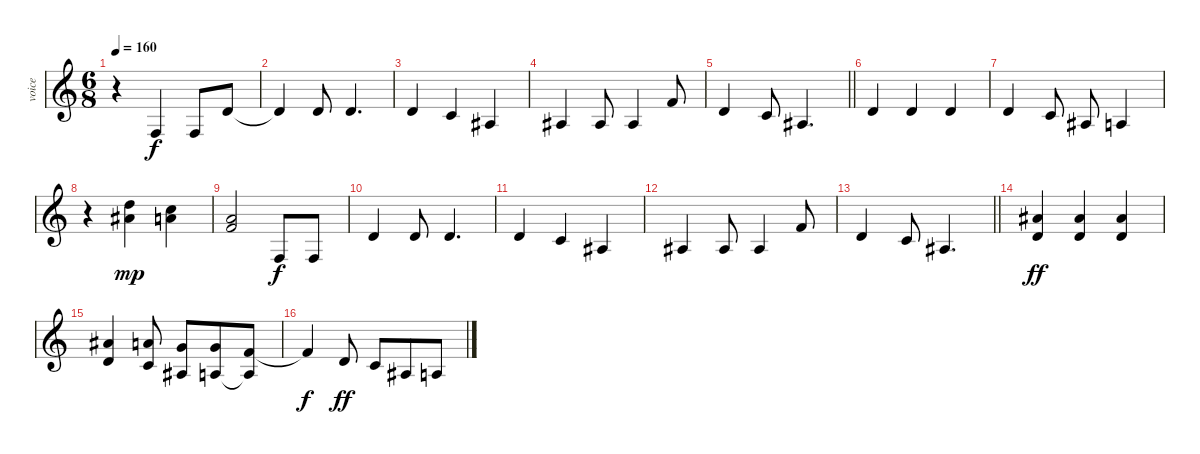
\track ("voice" "voice") {instrument altosax}
\staff {score}
\tuning (E4 B3 G3 D3 A2 E2) {hide}
\ts (6 8)
\tempo 160
\clef g2
\ks c
r.4{dy f} 3.4.4 3.4.8 3.2.8 |
3.2{t}.4 3.2.8 3.2.4{d} |
3.2.4 1.2.4 3.3.4 |
3.3.4 3.3.8 3.3.4 1.1.8 |
\barLineRight lightlight
3.2.4 1.2.8 3.3.4{d} |
3.2.4 3.2.4 3.2.4 |
3.2.4 1.2.8 3.3.8 2.3.4 |
r.4 (6.1 15.2).4{dy mp} (5.1 13.2).4 |
(1.1 10.2).2 3.4.8{dy f} 3.4.8 |
3.2.4 3.2.8 3.2.4{d} |
3.2.4 1.2.4 3.3.4 |
3.3.4 3.3.8 3.3.4 1.1.8 |
\barLineRight lightlight
3.2.4 1.2.8 3.3.4{d} |
(6.1 3.2).4{dy ff} (6.1 3.2).4 (6.1 3.2).4 |
(6.1 3.2).4 (5.1 1.2).8 (3.1 3.3).8 (3.1 2.3).8 (1.1 2.3{t}).8 |
1.1{t}.4{dy f} 3.2.8{dy ff} 1.2.8 3.3.8 2.3.8
